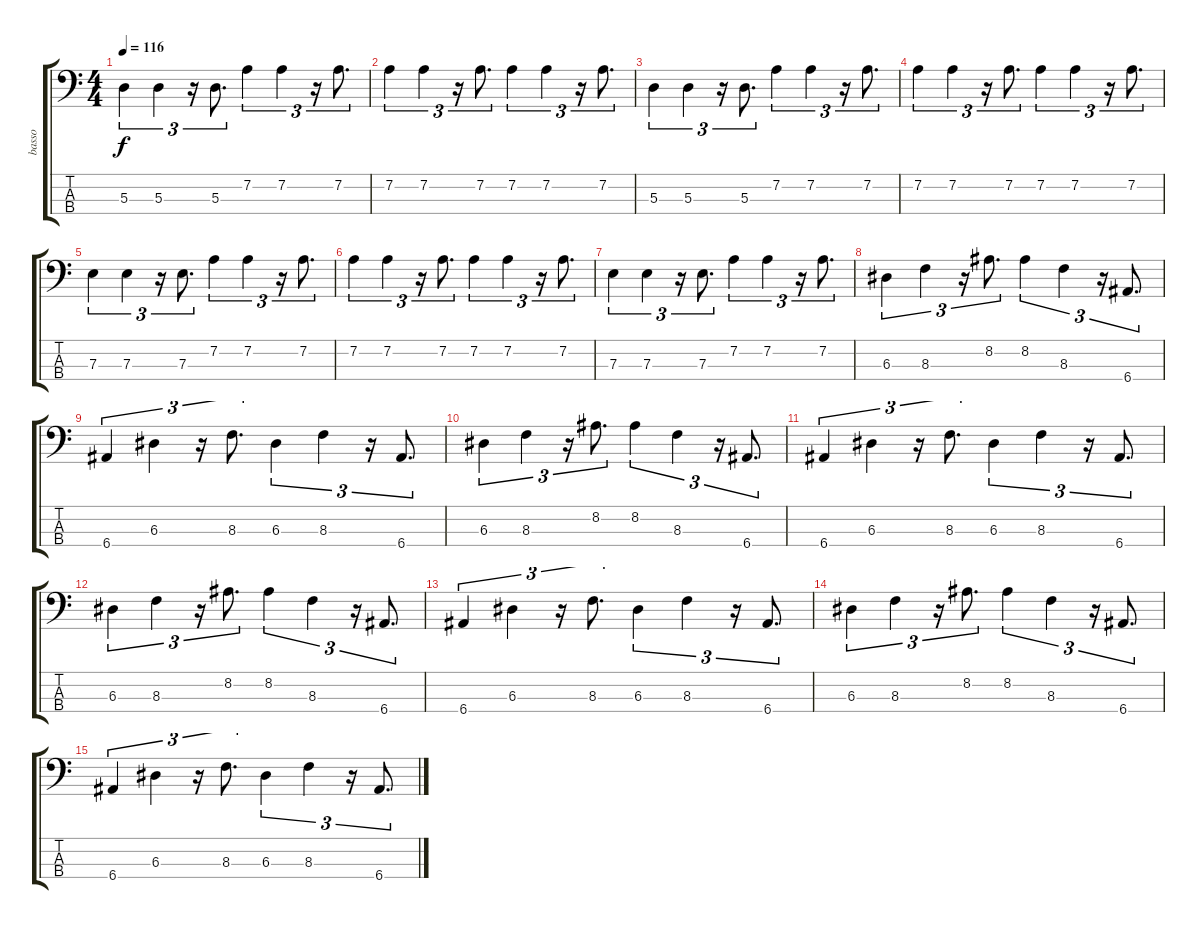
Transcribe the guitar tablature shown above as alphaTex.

\track ("basso" "basso") {instrument acousticbass}
\staff {score tabs}
\tuning (G2 D2 A1 E1) {hide}
\ts (4 4)
\tempo 116
\clef f4
\ks c
5.3.4{tu (3 2) dy f} 5.3.4{tu (3 2)} r.16{tu (3 2)} 5.3.8{d tu (3 2)} 7.2.4{tu (3 2)} 7.2.4{tu (3 2)} r.16{tu (3 2)} 7.2.8{d tu (3 2)} |
7.2.4{tu (3 2)} 7.2.4{tu (3 2)} r.16{tu (3 2)} 7.2.8{d tu (3 2)} 7.2.4{tu (3 2)} 7.2.4{tu (3 2)} r.16{tu (3 2)} 7.2.8{d tu (3 2)} |
5.3.4{tu (3 2)} 5.3.4{tu (3 2)} r.16{tu (3 2)} 5.3.8{d tu (3 2)} 7.2.4{tu (3 2)} 7.2.4{tu (3 2)} r.16{tu (3 2)} 7.2.8{d tu (3 2)} |
7.2.4{tu (3 2)} 7.2.4{tu (3 2)} r.16{tu (3 2)} 7.2.8{d tu (3 2)} 7.2.4{tu (3 2)} 7.2.4{tu (3 2)} r.16{tu (3 2)} 7.2.8{d tu (3 2)} |
7.3.4{tu (3 2)} 7.3.4{tu (3 2)} r.16{tu (3 2)} 7.3.8{d tu (3 2)} 7.2.4{tu (3 2)} 7.2.4{tu (3 2)} r.16{tu (3 2)} 7.2.8{d tu (3 2)} |
7.2.4{tu (3 2)} 7.2.4{tu (3 2)} r.16{tu (3 2)} 7.2.8{d tu (3 2)} 7.2.4{tu (3 2)} 7.2.4{tu (3 2)} r.16{tu (3 2)} 7.2.8{d tu (3 2)} |
7.3.4{tu (3 2)} 7.3.4{tu (3 2)} r.16{tu (3 2)} 7.3.8{d tu (3 2)} 7.2.4{tu (3 2)} 7.2.4{tu (3 2)} r.16{tu (3 2)} 7.2.8{d tu (3 2)} |
6.3.4{tu (3 2)} 8.3.4{tu (3 2)} r.16{tu (3 2)} 8.2.8{d tu (3 2)} 8.2.4{tu (3 2)} 8.3.4{tu (3 2)} r.16{tu (3 2)} 6.4.8{d tu (3 2)} |
6.4.4{tu (3 2)} 6.3.4{tu (3 2)} r.16{tu (3 2)} 8.3.8{d tu (3 2)} 6.3.4{tu (3 2)} 8.3.4{tu (3 2)} r.16{tu (3 2)} 6.4.8{d tu (3 2)} |
6.3.4{tu (3 2)} 8.3.4{tu (3 2)} r.16{tu (3 2)} 8.2.8{d tu (3 2)} 8.2.4{tu (3 2)} 8.3.4{tu (3 2)} r.16{tu (3 2)} 6.4.8{d tu (3 2)} |
6.4.4{tu (3 2)} 6.3.4{tu (3 2)} r.16{tu (3 2)} 8.3.8{d tu (3 2)} 6.3.4{tu (3 2)} 8.3.4{tu (3 2)} r.16{tu (3 2)} 6.4.8{d tu (3 2)} |
6.3.4{tu (3 2)} 8.3.4{tu (3 2)} r.16{tu (3 2)} 8.2.8{d tu (3 2)} 8.2.4{tu (3 2)} 8.3.4{tu (3 2)} r.16{tu (3 2)} 6.4.8{d tu (3 2)} |
6.4.4{tu (3 2)} 6.3.4{tu (3 2)} r.16{tu (3 2)} 8.3.8{d tu (3 2)} 6.3.4{tu (3 2)} 8.3.4{tu (3 2)} r.16{tu (3 2)} 6.4.8{d tu (3 2)} |
6.3.4{tu (3 2)} 8.3.4{tu (3 2)} r.16{tu (3 2)} 8.2.8{d tu (3 2)} 8.2.4{tu (3 2)} 8.3.4{tu (3 2)} r.16{tu (3 2)} 6.4.8{d tu (3 2)} |
6.4.4{tu (3 2)} 6.3.4{tu (3 2)} r.16{tu (3 2)} 8.3.8{d tu (3 2)} 6.3.4{tu (3 2)} 8.3.4{tu (3 2)} r.16{tu (3 2)} 6.4.8{d tu (3 2)}
